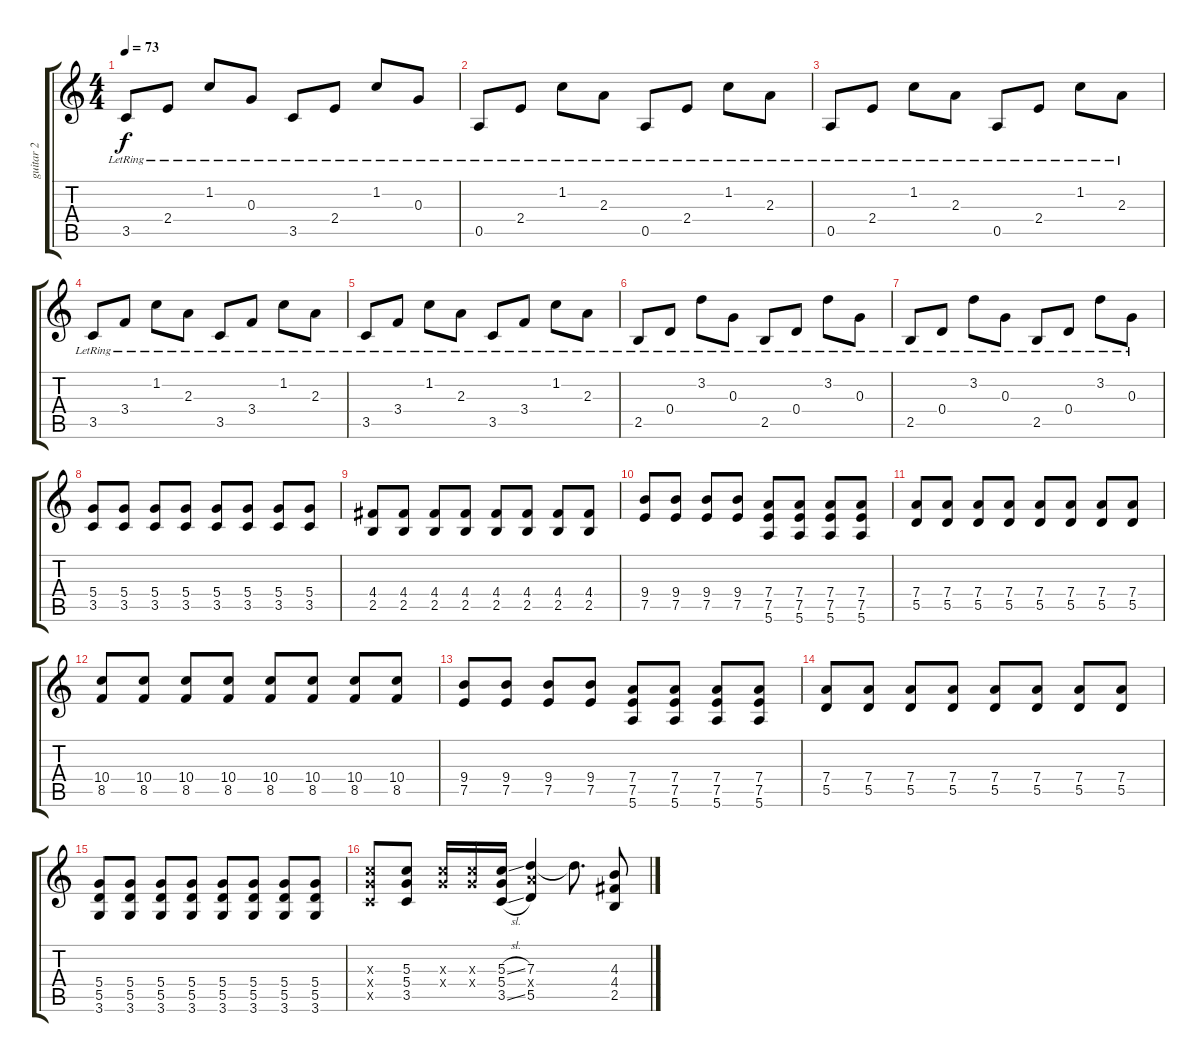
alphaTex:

\track ("guitar 2" "guitar 2") {instrument distortionguitar}
\staff {score tabs}
\tuning (E4 B3 G3 D3 A2 E2) {hide}
\ts (4 4)
\tempo 73
\clef g2
\ks c
3.5{lr}.8{dy f} 2.4{lr}.8 1.2{lr}.8 0.3{lr}.8 3.5{lr}.8 2.4{lr}.8 1.2{lr}.8 0.3{lr}.8 |
0.5{lr}.8 2.4{lr}.8 1.2{lr}.8 2.3{lr}.8 0.5{lr}.8 2.4{lr}.8 1.2{lr}.8 2.3{lr}.8 |
0.5{lr}.8 2.4{lr}.8 1.2{lr}.8 2.3{lr}.8 0.5{lr}.8 2.4{lr}.8 1.2{lr}.8 2.3{lr}.8 |
3.5{lr}.8 3.4{lr}.8 1.2{lr}.8 2.3{lr}.8 3.5{lr}.8 3.4{lr}.8 1.2{lr}.8 2.3{lr}.8 |
3.5{lr}.8 3.4{lr}.8 1.2{lr}.8 2.3{lr}.8 3.5{lr}.8 3.4{lr}.8 1.2{lr}.8 2.3{lr}.8 |
2.5{lr}.8 0.4{lr}.8 3.2{lr}.8 0.3{lr}.8 2.5{lr}.8 0.4{lr}.8 3.2{lr}.8 0.3{lr}.8 |
2.5{lr}.8 0.4{lr}.8 3.2{lr}.8 0.3{lr}.8 2.5{lr}.8 0.4{lr}.8 3.2{lr}.8 0.3{lr}.8 |
(5.4 3.5).8{volume 12 instrument distortionguitar} (5.4 3.5).8 (5.4 3.5).8 (5.4 3.5).8 (5.4 3.5).8 (5.4 3.5).8 (5.4 3.5).8 (5.4 3.5).8 |
(4.4 2.5).8 (4.4 2.5).8 (4.4 2.5).8 (4.4 2.5).8 (4.4 2.5).8 (4.4 2.5).8 (4.4 2.5).8 (4.4 2.5).8 |
(9.4 7.5).8 (9.4 7.5).8 (9.4 7.5).8 (9.4 7.5).8 (7.4 7.5 5.6).8 (7.4 7.5 5.6).8 (7.4 7.5 5.6).8 (7.4 7.5 5.6).8 |
(7.4 5.5).8 (7.4 5.5).8 (7.4 5.5).8 (7.4 5.5).8 (7.4 5.5).8 (7.4 5.5).8 (7.4 5.5).8 (7.4 5.5).8 |
(10.4 8.5).8 (10.4 8.5).8 (10.4 8.5).8 (10.4 8.5).8 (10.4 8.5).8 (10.4 8.5).8 (10.4 8.5).8 (10.4 8.5).8 |
(9.4 7.5).8 (9.4 7.5).8 (9.4 7.5).8 (9.4 7.5).8 (7.4 7.5 5.6).8 (7.4 7.5 5.6).8 (7.4 7.5 5.6).8 (7.4 7.5 5.6).8 |
(7.4 5.5).8 (7.4 5.5).8 (7.4 5.5).8 (7.4 5.5).8 (7.4 5.5).8 (7.4 5.5).8 (7.4 5.5).8 (7.4 5.5).8 |
(5.4 5.5 3.6).8 (5.4 5.5 3.6).8 (5.4 5.5 3.6).8 (5.4 5.5 3.6).8 (5.4 5.5 3.6).8 (5.4 5.5 3.6).8 (5.4 5.5 3.6).8 (5.4 5.5 3.6).8 |
(5.3{x} 5.4{x} 3.5{x}).8{volume 15 instrument electricguitarclean} (5.3 5.4 3.5).8 (5.3{x} 5.4{x}).16 (5.3{x} 5.4{x}).16 (5.3{sl} 5.4 3.5{sl}).16 (7.3 7.4{x} 5.5).4 7.3{t}.8{d} (4.3 4.4 2.5).8
